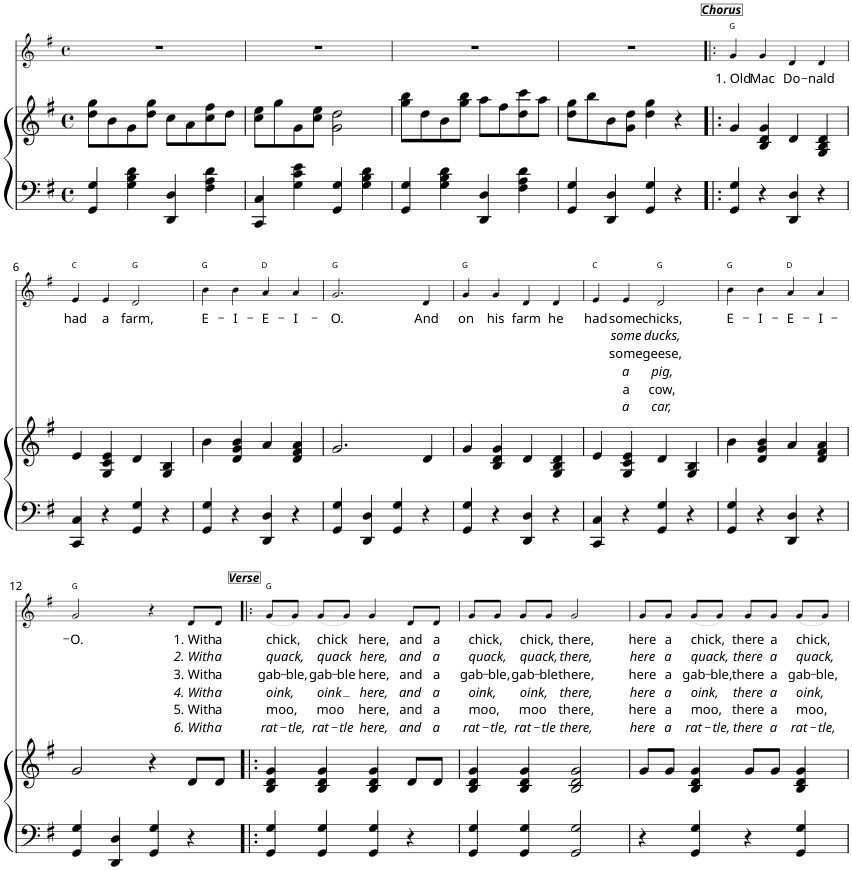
**kern	**kern	**kern	**text	**text	**text	**text	**text	**text	**harte
*part2	*part2	*part1	*part1	*part1	*part1	*part1	*part1	*part1	*part1
*staff3	*staff2	*staff1	*staff1	*staff1	*staff1	*staff1	*staff1	*staff1	*
*I"Piano	*	*I"Voice	*	*	*	*	*	*	*
*I'Pno	*	*I'V	*	*	*	*	*	*	*
*	*	*stria5	*	*	*	*	*	*	*
*clefF4	*clefG2	*clefG2	*	*	*	*	*	*	*
*k[f#]	*k[f#]	*k[f#]	*	*	*	*	*	*	*
*G:	*G:	*G:	*	*	*	*	*	*	*
*M4/4	*M4/4	*M4/4	*	*	*	*	*	*	*
*met(c)	*met(c)	*met(c)	*	*	*	*	*	*	*
=1	=1	=1	=1	=1	=1	=1	=1	=1	=1
4GG/ 4G/	8dd\ 8gg\L	1r	.	.	.	.	.	.	.
.	8b\	.	.	.	.	.	.	.	.
4G\ 4B\ 4d\	8g\	.	.	.	.	.	.	.	.
.	8dd\ 8gg\J	.	.	.	.	.	.	.	.
4DD/ 4D/	8cc\L	.	.	.	.	.	.	.	.
.	8a\	.	.	.	.	.	.	.	.
4F#\ 4A\ 4d\	8cc\ 8ff#\	.	.	.	.	.	.	.	.
.	8dd\J	.	.	.	.	.	.	.	.
=2	=2	=2	=2	=2	=2	=2	=2	=2	=2
4CC/ 4C/	8cc\ 8ee\L	1r	.	.	.	.	.	.	.
.	8gg\	.	.	.	.	.	.	.	.
4G\ 4c\ 4e\	8g\	.	.	.	.	.	.	.	.
.	8cc\ 8ee\J	.	.	.	.	.	.	.	.
4GG/ 4G/	2g\ 2dd\	.	.	.	.	.	.	.	.
4G\ 4B\ 4d\	.	.	.	.	.	.	.	.	.
=3	=3	=3	=3	=3	=3	=3	=3	=3	=3
4GG/ 4G/	8gg\ 8bb\L	1r	.	.	.	.	.	.	.
.	8dd\	.	.	.	.	.	.	.	.
4G\ 4B\ 4d\	8b\	.	.	.	.	.	.	.	.
.	8gg\ 8bb\J	.	.	.	.	.	.	.	.
4DD/ 4D/	8aa\L	.	.	.	.	.	.	.	.
.	8ff#\	.	.	.	.	.	.	.	.
4F#\ 4A\ 4d\	8dd\ 8ccc\	.	.	.	.	.	.	.	.
.	8aa\J	.	.	.	.	.	.	.	.
=4	=4	=4	=4	=4	=4	=4	=4	=4	=4
4GG/ 4G/	8dd\ 8gg\L	1r	.	.	.	.	.	.	.
.	8bb\	.	.	.	.	.	.	.	.
4DD/ 4D/	8b\	.	.	.	.	.	.	.	.
.	8g\ 8dd\J	.	.	.	.	.	.	.	.
4GG/ 4G/	4dd\ 4gg\	.	.	.	.	.	.	.	.
4r	4r	.	.	.	.	.	.	.	.
=5!|:	=5!|:	=5!|:	=5!|:	=5!|:	=5!|:	=5!|:	=5!|:	=5!|:	=5!|:
!	!	!LO:TX:a:Bi:t=Chorus	!	!	!	!	!	!	!
!	!	!	!LO:LY:b	!	!	!	!	!	!
4GG/ 4G/	4g/	4g/	1. Old	.	.	.	.	.	G:maj
!	!	!	!LO:LY:b	!	!	!	!	!	!
4r	4B/ 4d/ 4g/	4g/	Mac	.	.	.	.	.	.
!	!	!	!LO:LY:b	!	!	!	!	!	!
4DD/ 4D/	4d/	4d/	Do-	.	.	.	.	.	.
!	!	!	!LO:LY:b	!	!	!	!	!	!
4r	4G/ 4B/ 4d/	4d/	-nald	.	.	.	.	.	.
!!LO:LB:g=z
=6	=6	=6	=6	=6	=6	=6	=6	=6	=6
!	!	!	!LO:LY:b	!	!	!	!	!	!
4CC/ 4C/	4e/	4e/	had	.	.	.	.	.	C:maj
!	!	!	!LO:LY:b	!	!	!	!	!	!
4r	4G/ 4c/ 4e/	4e/	a	.	.	.	.	.	.
!	!	!	!LO:LY:b	!	!	!	!	!	!
4GG/ 4G/	4d/	2d/	farm,	.	.	.	.	.	G:maj
4r	4G/ 4B/	.	.	.	.	.	.	.	.
=7	=7	=7	=7	=7	=7	=7	=7	=7	=7
!	!	!	!LO:LY:b	!	!	!	!	!	!
4GG/ 4G/	4b\	4b\	E-	.	.	.	.	.	G:maj
!	!	!	!LO:LY:b	!	!	!	!	!	!
4r	4d/ 4g/ 4b/	4b\	-I-	.	.	.	.	.	.
!	!	!	!LO:LY:b	!	!	!	!	!	!
4DD/ 4D/	4a/	4a/	-E-	.	.	.	.	.	D:maj
!	!	!	!LO:LY:b	!	!	!	!	!	!
4r	4d/ 4f#/ 4a/	4a/	-I-	.	.	.	.	.	.
=8	=8	=8	=8	=8	=8	=8	=8	=8	=8
!	!	!	!LO:LY:b	!	!	!	!	!	!
4GG/ 4G/	2.g/	2.g/	-O.	.	.	.	.	.	G:maj
4DD/ 4D/	.	.	.	.	.	.	.	.	.
4GG/ 4G/	.	.	.	.	.	.	.	.	.
!	!	!	!LO:LY:b	!	!	!	!	!	!
4r	4d/	4d/	And	.	.	.	.	.	.
=9	=9	=9	=9	=9	=9	=9	=9	=9	=9
!	!	!	!LO:LY:b	!	!	!	!	!	!
4GG/ 4G/	4g/	4g/	on	.	.	.	.	.	G:maj
!	!	!	!LO:LY:b	!	!	!	!	!	!
4r	4B/ 4d/ 4g/	4g/	his	.	.	.	.	.	.
!	!	!	!LO:LY:b	!	!	!	!	!	!
4DD/ 4D/	4d/	4d/	farm	.	.	.	.	.	.
!	!	!	!LO:LY:b	!	!	!	!	!	!
4r	4G/ 4B/ 4d/	4d/	he	.	.	.	.	.	.
=10	=10	=10	=10	=10	=10	=10	=10	=10	=10
!	!	!	!LO:LY:b	!	!	!	!	!	!
4CC/ 4C/	4e/	4e/	had	.	.	.	.	.	C:maj
!	!	!	!LO:LY:b	!LO:LY:b	!LO:LY:b	!LO:LY:b	!LO:LY:b	!LO:LY:b	!
4r	4G/ 4c/ 4e/	4e/	some	some	some	a	a	a	.
!	!	!	!LO:LY:b	!LO:LY:b	!LO:LY:b	!LO:LY:b	!LO:LY:b	!LO:LY:b	!
4GG/ 4G/	4d/	2d/	chicks,	ducks,	geese,	pig,	cow,	car,	G:maj
4r	4G/ 4B/	.	.	.	.	.	.	.	.
=11	=11	=11	=11	=11	=11	=11	=11	=11	=11
!	!	!	!LO:LY:b	!	!	!	!	!	!
4GG/ 4G/	4b\	4b\	E-	.	.	.	.	.	G:maj
!	!	!	!LO:LY:b	!	!	!	!	!	!
4r	4d/ 4g/ 4b/	4b\	-I-	.	.	.	.	.	.
!	!	!	!LO:LY:b	!	!	!	!	!	!
4DD/ 4D/	4a/	4a/	-E-	.	.	.	.	.	D:maj
!	!	!	!LO:LY:b	!	!	!	!	!	!
4r	4d/ 4f#/ 4a/	4a/	-I-	.	.	.	.	.	.
!!LO:LB:g=z
=12	=12	=12	=12	=12	=12	=12	=12	=12	=12
!	!	!	!LO:LY:b	!	!	!	!	!	!
4GG/ 4G/	2g/	2g/	-O.	.	.	.	.	.	G:maj
4DD/ 4D/	.	.	.	.	.	.	.	.	.
4GG/ 4G/	4r	4r	.	.	.	.	.	.	.
!	!	!	!LO:LY:b	!LO:LY:b	!LO:LY:b	!LO:LY:b	!LO:LY:b	!LO:LY:b	!
4r	8d/L	8d/L	1. With	2. With	3. With	4. With	5. With	6. With	.
!	!	!	!LO:LY:b	!LO:LY:b	!LO:LY:b	!LO:LY:b	!LO:LY:b	!LO:LY:b	!
.	8d/J	8d/J	a	a	a	a	a	a	.
=13!|:	=13!|:	=13!|:	=13!|:	=13!|:	=13!|:	=13!|:	=13!|:	=13!|:	=13!|:
!	!	!LO:TX:a:Bi:t=Verse	!	!	!	!	!	!	!
!	!	!	!LO:LY:b	!LO:LY:b	!LO:LY:b	!LO:LY:b	!LO:LY:b	!LO:LY:b	!
4GG/ 4G/	4B/ 4d/ 4g/	(8g/L	-chick,	-quack,	gab-	-oink,	-moo,	rat-	G:maj
!	!	!	!	!	!LO:LY:b	!	!	!LO:LY:b	!
.	.	8g/J)	.	.	-ble,	.	.	-tle,	.
!	!	!	!LO:LY:b	!LO:LY:b	!LO:LY:b	!LO:LY:b	!LO:LY:b	!LO:LY:b	!
4GG/ 4G/	4B/ 4d/ 4g/	(8g/L	chick	quack	gab-	oink	moo	rat-	.
!	!	!	!	!	!LO:LY:b	!	!	!LO:LY:b	!
.	.	8g/J)	.	.	-ble	.	.	-tle	.
!	!	!	!LO:LY:b	!LO:LY:b	!LO:LY:b	!LO:LY:b	!LO:LY:b	!LO:LY:b	!
4GG/ 4G/	4B/ 4d/ 4g/	4g/	here,	here,	here,	here,	here,	here,	.
!	!	!	!LO:LY:b	!LO:LY:b	!LO:LY:b	!LO:LY:b	!LO:LY:b	!LO:LY:b	!
4r	8d/L	8d/L	and	and	and	and	and	and	.
!	!	!	!LO:LY:b	!LO:LY:b	!LO:LY:b	!LO:LY:b	!LO:LY:b	!LO:LY:b	!
.	8d/J	8d/J	a	a	a	a	a	a	.
=14	=14	=14	=14	=14	=14	=14	=14	=14	=14
!	!	!	!LO:LY:b	!LO:LY:b	!LO:LY:b	!LO:LY:b	!LO:LY:b	!LO:LY:b	!
4GG/ 4G/	4B/ 4d/ 4g/	8g/L	-chick,	-quack,	gab-	-oink,	-moo,	rat-	.
!	!	!	!	!	!LO:LY:b	!	!	!LO:LY:b	!
.	.	8g/J	.	.	-ble,	.	.	-tle,	.
!	!	!	!LO:LY:b	!LO:LY:b	!LO:LY:b	!LO:LY:b	!LO:LY:b	!LO:LY:b	!
4GG/ 4G/	4B/ 4d/ 4g/	8g/L	chick,	quack,	gab-	oink,	moo	rat-	.
!	!	!	!	!	!LO:LY:b	!	!	!LO:LY:b	!
.	.	8g/J	.	.	-ble	.	.	-tle	.
!	!	!	!LO:LY:b	!LO:LY:b	!LO:LY:b	!LO:LY:b	!LO:LY:b	!LO:LY:b	!
2GG/ 2G/	2B/ 2d/ 2g/	2g/	there,	there,	there,	there,	there,	there,	.
=15	=15	=15	=15	=15	=15	=15	=15	=15	=15
!	!	!	!LO:LY:b	!LO:LY:b	!LO:LY:b	!LO:LY:b	!LO:LY:b	!LO:LY:b	!
4r	8g/L	8g/L	here	here	here	here	here	here	.
!	!	!	!LO:LY:b	!LO:LY:b	!LO:LY:b	!LO:LY:b	!LO:LY:b	!LO:LY:b	!
.	8g/J	8g/J	a	a	a	a	a	a	.
!	!	!	!LO:LY:b	!LO:LY:b	!LO:LY:b	!LO:LY:b	!LO:LY:b	!LO:LY:b	!
4GG/ 4G/	4B/ 4d/ 4g/	(8g/L	-chick,	-quack,	gab-	oink,	moo,	rat-	.
!	!	!	!	!	!LO:LY:b	!	!	!LO:LY:b	!
.	.	8g/J)	.	.	-ble,	.	.	-tle,	.
!	!	!	!LO:LY:b	!LO:LY:b	!LO:LY:b	!LO:LY:b	!LO:LY:b	!LO:LY:b	!
4r	8g/L	8g/L	there	there	there	there	there	there	.
!	!	!	!LO:LY:b	!LO:LY:b	!LO:LY:b	!LO:LY:b	!LO:LY:b	!LO:LY:b	!
.	8g/J	8g/J	a	a	a	a	a	a	.
!	!	!	!LO:LY:b	!LO:LY:b	!LO:LY:b	!LO:LY:b	!LO:LY:b	!LO:LY:b	!
4GG/ 4G/	4B/ 4d/ 4g/	(8g/L	-chick,	-quack,	gab-	oink,	moo,	rat-	.
!	!	!	!	!	!LO:LY:b	!	!	!LO:LY:b	!
.	.	8g/J)	.	.	-ble,	.	.	-tle,	.
=	=	=	=	=	=	=	=	=	=
*-	*-	*-	*-	*-	*-	*-	*-	*-	*-
